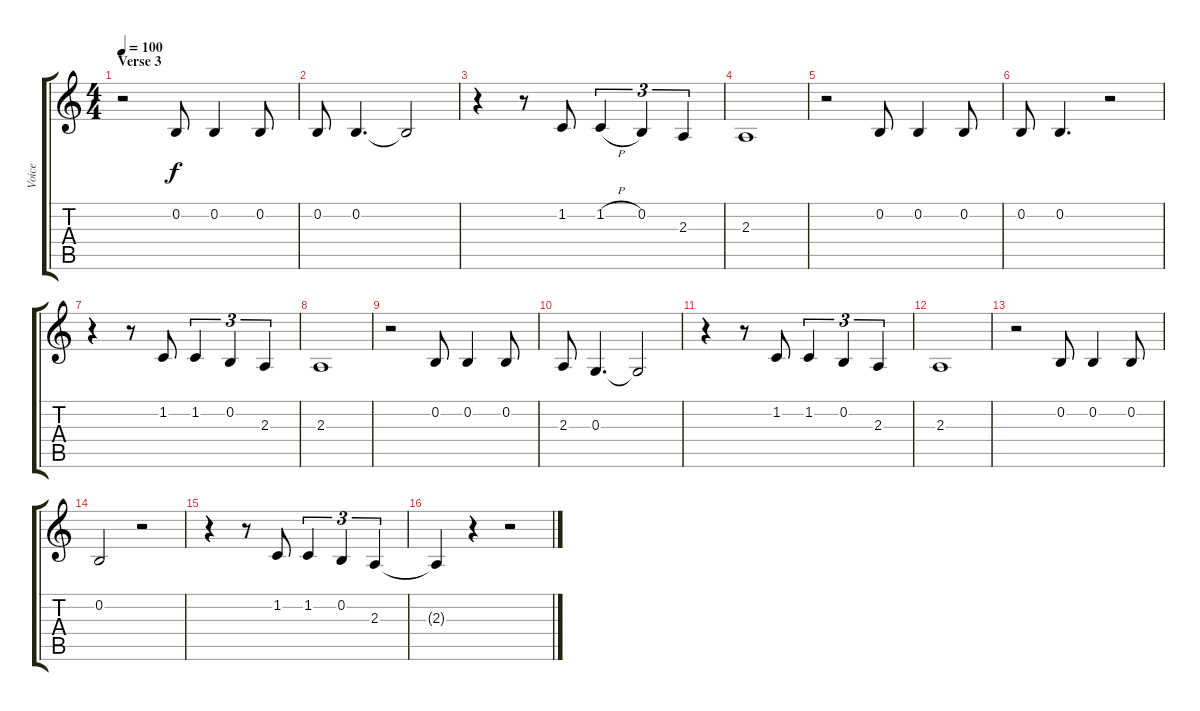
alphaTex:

\track ("Voice" "Voice") {instrument cello}
\staff {score tabs}
\tuning (E4 B3 G3 D3 A2 E2) {hide}
\ts (4 4)
\section ("" "Verse 3")
\tempo 100
\clef g2
\ks c
r.2{dy f} 0.2.8 0.2.4 0.2.8 |
0.2.8 0.2.4{d} 0.2{t}.2 |
r.4 r.8 1.2.8 1.2{h}.4{tu (3 2)} 0.2.4{tu (3 2)} 2.3.4{tu (3 2)} |
2.3.1 |
r.2 0.2.8 0.2.4 0.2.8 |
0.2.8 0.2.4{d} r.2 |
r.4 r.8 1.2.8 1.2.4{tu (3 2)} 0.2.4{tu (3 2)} 2.3.4{tu (3 2)} |
2.3.1 |
r.2 0.2.8 0.2.4 0.2.8 |
2.3.8 0.3.4{d} 0.3{t}.2 |
r.4 r.8 1.2.8 1.2.4{tu (3 2)} 0.2.4{tu (3 2)} 2.3.4{tu (3 2)} |
2.3.1 |
r.2 0.2.8 0.2.4 0.2.8 |
0.2.2 r.2 |
r.4 r.8 1.2.8 1.2.4{tu (3 2)} 0.2.4{tu (3 2)} 2.3.4{tu (3 2)} |
2.3{t}.4 r.4 r.2
